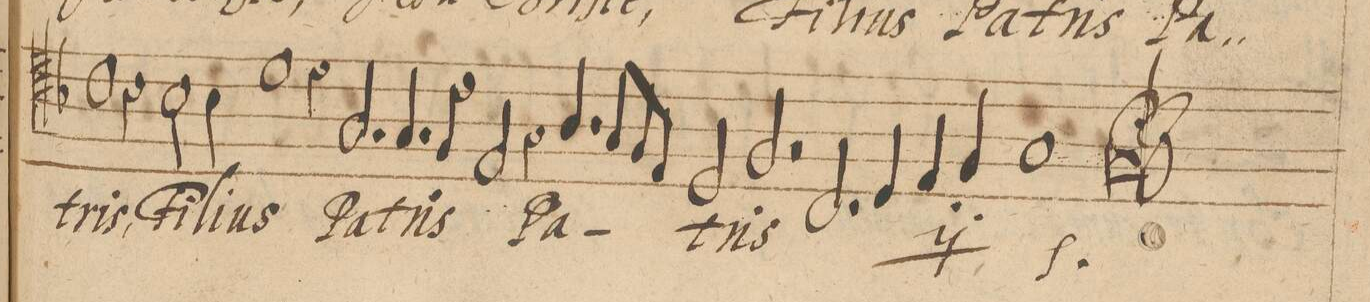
**kern	**text	**text
*I"TENOR	*	*
*clefC4	*	*
*k[b-]	*	*
*met(C|)	*	*
*M2/1	*	*
1c	-tris,	.
4r	.	.
2B-\	Fi-	.
4B-\	-li-	.
=43-	=43-	=43-
1d	-us	.
4r	.	.
2.G/	Pa-	.
=44-	=44-	=44-
4.G/	-tris	.
8F/	.	.
2E/	.	.
4r	.	.
4.A/	Pa-	.
8G/L	.	.
8F/	.	.
8E/J	.	.
=45-	=45-	=45-
2D/	.	.
2F/	-tris	.
2r	.	.
*	*ij	*
2.C/	Fi-	.
=46-	=46-	=46-
4D/	-li-	.
4E/	-us	.
4F/	.	.
1G	Pa-	.
=47-	=47-	=47-
0F;	-tris	.
=48-	=48-	=48-
*-	*-	*-
